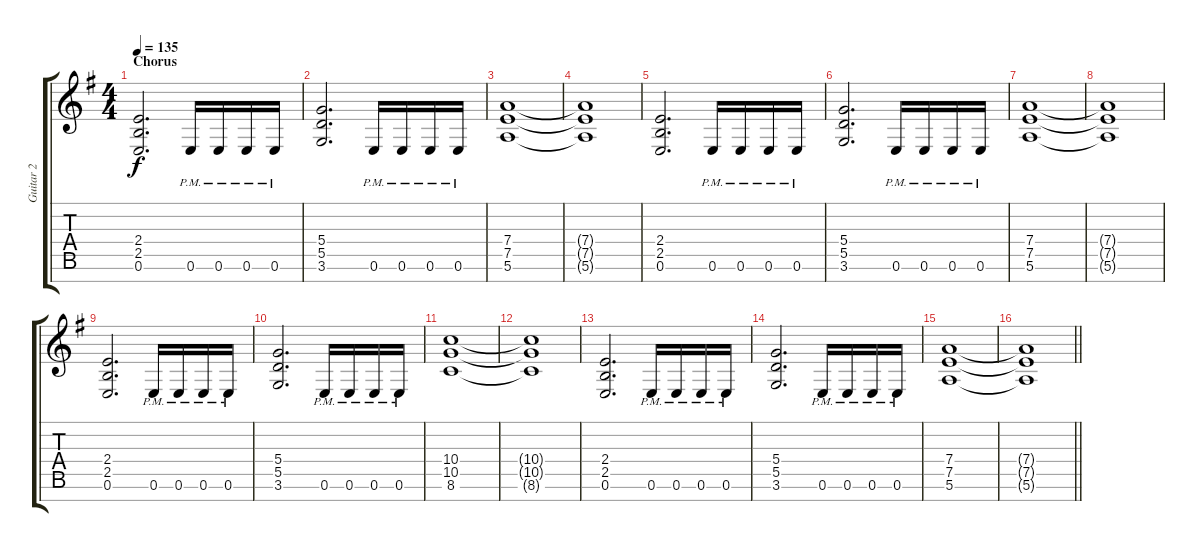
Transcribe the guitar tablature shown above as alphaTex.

\track ("Guitar 2" "Guitar 2") {instrument distortionguitar}
\staff {score tabs}
\tuning (E4 B3 G3 D3 A2 E2 B1) {hide}
\ts (4 4)
\section ("" "Chorus")
\tempo 135
\clef g2
\ks eminor
(2.4 2.5 0.6).2{d dy f} 0.6{pm}.16 0.6{pm}.16 0.6{pm}.16 0.6{pm}.16 |
(5.4 5.5 3.6).2{d} 0.6{pm}.16 0.6{pm}.16 0.6{pm}.16 0.6{pm}.16 |
(7.4 7.5 5.6).1 |
(7.4{t} 7.5{t} 5.6{t}).1 |
(2.4 2.5 0.6).2{d} 0.6{pm}.16 0.6{pm}.16 0.6{pm}.16 0.6{pm}.16 |
(5.4 5.5 3.6).2{d} 0.6{pm}.16 0.6{pm}.16 0.6{pm}.16 0.6{pm}.16 |
(7.4 7.5 5.6).1 |
(7.4{t} 7.5{t} 5.6{t}).1 |
(2.4 2.5 0.6).2{d} 0.6{pm}.16 0.6{pm}.16 0.6{pm}.16 0.6{pm}.16 |
(5.4 5.5 3.6).2{d} 0.6{pm}.16 0.6{pm}.16 0.6{pm}.16 0.6{pm}.16 |
(10.4 10.5 8.6).1 |
(10.4{t} 10.5{t} 8.6{t}).1 |
(2.4 2.5 0.6).2{d} 0.6{pm}.16 0.6{pm}.16 0.6{pm}.16 0.6{pm}.16 |
(5.4 5.5 3.6).2{d} 0.6{pm}.16 0.6{pm}.16 0.6{pm}.16 0.6{pm}.16 |
(7.4 7.5 5.6).1 |
\barLineRight lightlight
(7.4{t} 7.5{t} 5.6{t}).1
